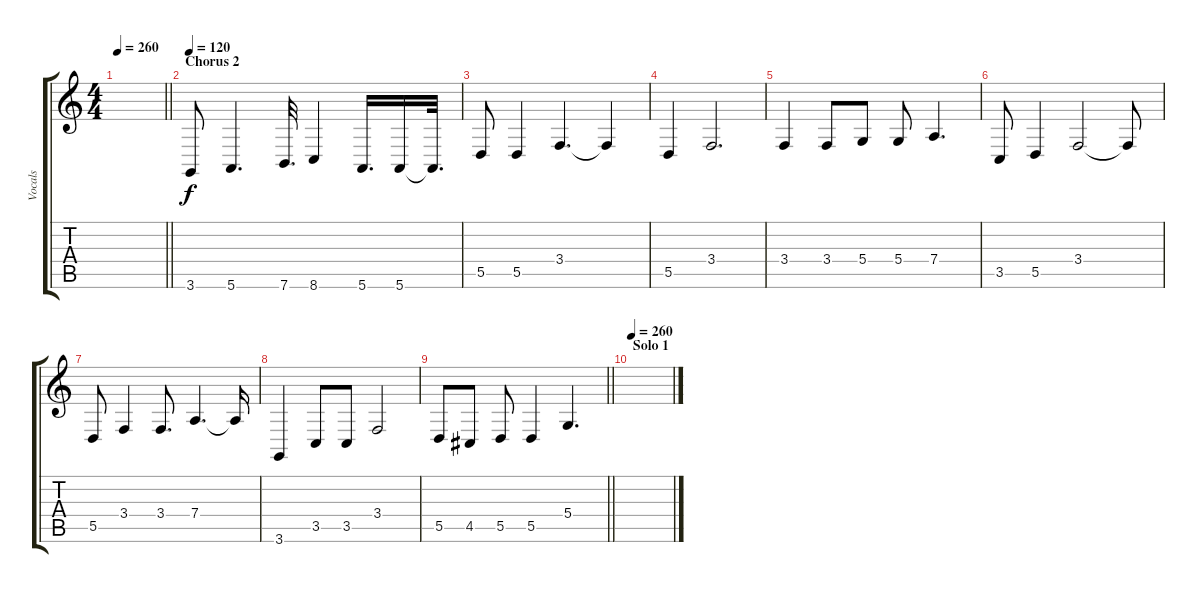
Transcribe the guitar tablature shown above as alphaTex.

\track ("Vocals" "Vocals") {instrument lead2sawtooth}
\staff {score tabs}
\tuning (E4 B3 G3 D3 A2 E2) {hide}
\ts (4 4)
\tempo 260
\clef g2
\barLineRight lightlight
\ks c
|
\section ("" "Chorus 2")
\tempo 120
3.6.8 5.6.4{d} 7.6.32{d} 8.6.4 5.6.16{d} 5.6.16 5.6{t}.32{d} |
5.5.8 5.5.4 3.4.4{d} 3.4{t}.4 |
5.5.4 3.4.2{d} |
3.4.4 3.4.8 5.4.8 5.4.8 7.4.4{d} |
3.5.8 5.5.4 3.4.2 3.4{t}.8 |
5.5.8 3.4.4 3.4.8{d} 7.4.4{d} 7.4{t}.16 |
3.6.4 3.5.8 3.5.8 3.4.2 |
\barLineRight lightlight
5.5.8 4.5.8 5.5.8 5.5.4 5.4.4{d} |
\section ("" "Solo 1")
\tempo 260
